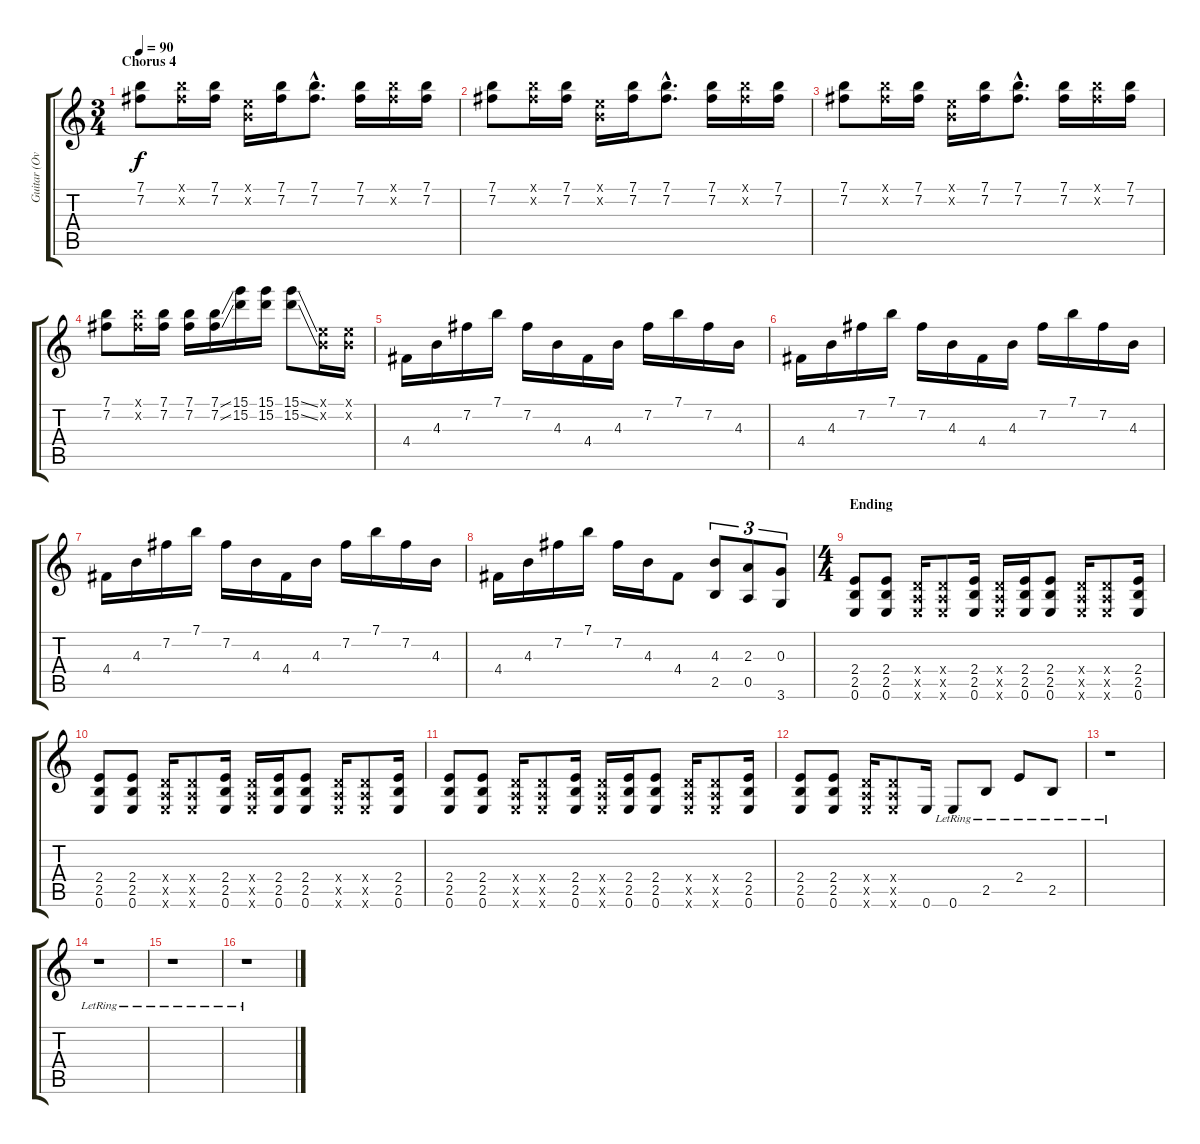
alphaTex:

\track ("Guitar (Overdrive)" "Guitar (Ov") {instrument overdrivenguitar}
\staff {score tabs}
\tuning (E4 B3 G3 D3 A2 E2) {hide}
\ts (3 4)
\section ("" "Chorus 4")
\tempo 90
\clef g2
\ks c
(7.1 7.2).8{dy f} (7.1{x} 7.2{x}).16 (7.1 7.2).16 (0.1{x} 0.2{x}).16 (7.1 7.2).16 (7.1{hac} 7.2{hac}).8{d} (7.1 7.2).16 (7.1{x} 7.2{x}).16 (7.1 7.2).16 |
(7.1 7.2).8 (7.1{x} 7.2{x}).16 (7.1 7.2).16 (0.1{x} 0.2{x}).16 (7.1 7.2).16 (7.1{hac} 7.2{hac}).8{d} (7.1 7.2).16 (7.1{x} 7.2{x}).16 (7.1 7.2).16 |
(7.1 7.2).8 (7.1{x} 7.2{x}).16 (7.1 7.2).16 (0.1{x} 0.2{x}).16 (7.1 7.2).16 (7.1{hac} 7.2{hac}).8{d} (7.1 7.2).16 (7.1{x} 7.2{x}).16 (7.1 7.2).16 |
(7.1 7.2).8 (7.1{x} 7.2{x}).16 (7.1 7.2).16 (7.1 7.2).16 (7.1{ss} 7.2{ss}).16 (15.1 15.2).16 (15.1 15.2).16 (15.1{ss} 15.2{ss}).8 (0.1{x} 0.2{x}).16 (0.1{x} 0.2{x}).16 |
4.4.16 4.3.16 7.2.16 7.1.16 7.2.16 4.3.16 4.4.16 4.3.16 7.2.16 7.1.16 7.2.16 4.3.16 |
4.4.16 4.3.16 7.2.16 7.1.16 7.2.16 4.3.16 4.4.16 4.3.16 7.2.16 7.1.16 7.2.16 4.3.16 |
4.4.16 4.3.16 7.2.16 7.1.16 7.2.16 4.3.16 4.4.16 4.3.16 7.2.16 7.1.16 7.2.16 4.3.16 |
4.4.16 4.3.16 7.2.16 7.1.16 7.2.16 4.3.16 4.4.8 (4.3 2.5).8{tu (3 2)} (2.3 0.5).8{tu (3 2)} (0.3 3.6).8{tu (3 2)} |
\ts (4 4)
\section ("" "Ending")
(2.4 2.5 0.6).8 (2.4 2.5 0.6).8 (0.4{x} 0.5{x} 0.6{x}).16 (0.4{x} 0.5{x} 0.6{x}).8 (2.4 2.5 0.6).16 (0.4{x} 0.5{x} 0.6{x}).16 (2.4 2.5 0.6).16 (2.4 2.5 0.6).8 (0.4{x} 0.5{x} 0.6{x}).16 (0.4{x} 0.5{x} 0.6{x}).8 (2.4 2.5 0.6).16 |
(2.4 2.5 0.6).8 (2.4 2.5 0.6).8 (0.4{x} 0.5{x} 0.6{x}).16 (0.4{x} 0.5{x} 0.6{x}).8 (2.4 2.5 0.6).16 (0.4{x} 0.5{x} 0.6{x}).16 (2.4 2.5 0.6).16 (2.4 2.5 0.6).8 (0.4{x} 0.5{x} 0.6{x}).16 (0.4{x} 0.5{x} 0.6{x}).8 (2.4 2.5 0.6).16 |
(2.4 2.5 0.6).8 (2.4 2.5 0.6).8 (0.4{x} 0.5{x} 0.6{x}).16 (0.4{x} 0.5{x} 0.6{x}).8 (2.4 2.5 0.6).16 (0.4{x} 0.5{x} 0.6{x}).16 (2.4 2.5 0.6).16 (2.4 2.5 0.6).8 (0.4{x} 0.5{x} 0.6{x}).16 (0.4{x} 0.5{x} 0.6{x}).8 (2.4 2.5 0.6).16 |
(2.4 2.5 0.6).8 (2.4 2.5 0.6).8 (0.4{x} 0.5{x} 0.6{x}).16 (0.4{x} 0.5{x} 0.6{x}).8 0.6.16 0.6{lr}.8 2.5{lr}.8 2.4{lr}.8 2.5{lr}.8 |
r.1 |
r.1 |
r.1 |
r.1
